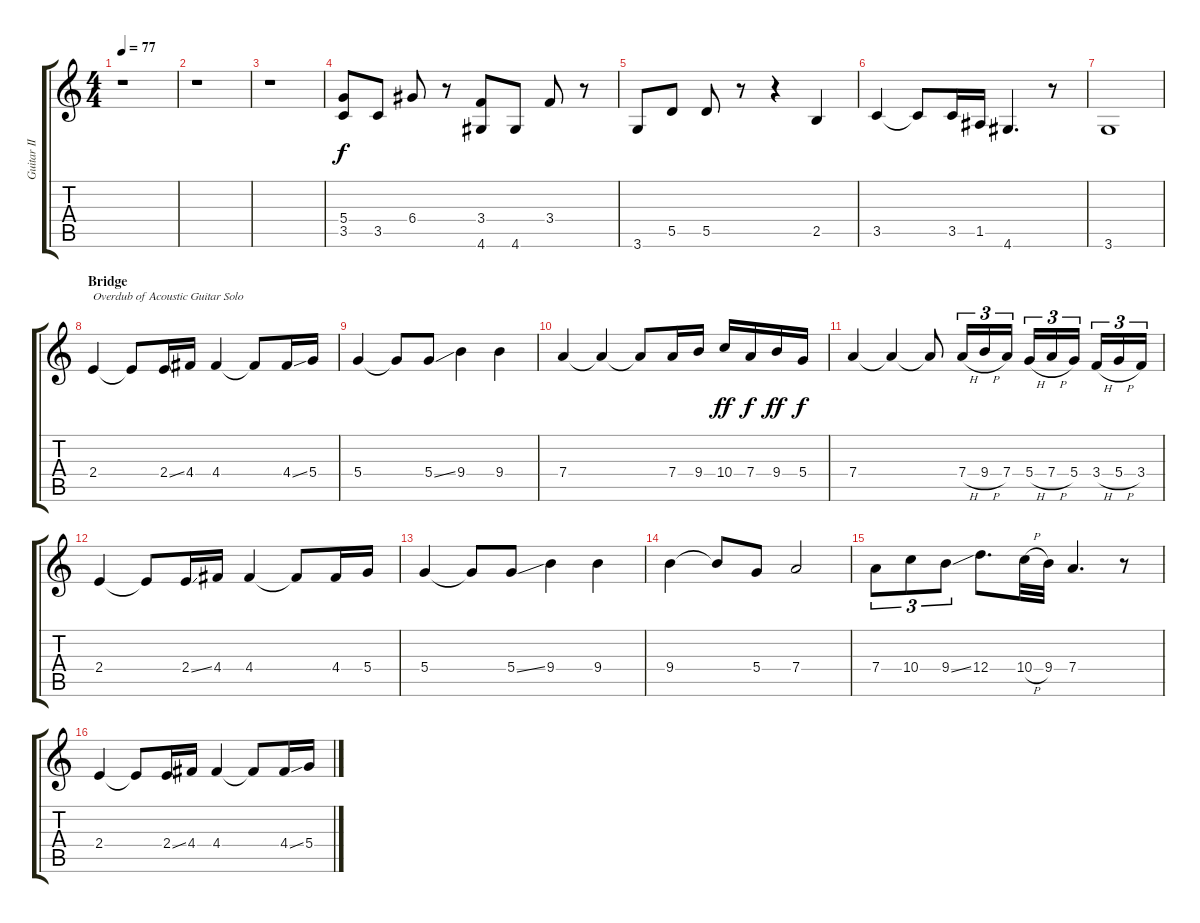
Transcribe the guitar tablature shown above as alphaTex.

\track ("Guitar II" "Guitar II") {instrument acousticguitarsteel}
\staff {score tabs}
\tuning (E4 B3 G3 D3 A2 E2) {hide}
\ts (4 4)
\tempo 77
\clef g2
\ks c
r.1{dy f} |
r.1 |
r.1 |
(5.4 3.5).8 3.5.8 6.4.8 r.8 (3.4 4.6).8 4.6.8 3.4.8 r.8 |
3.6.8 5.5.8 5.5.8 r.8 r.4 2.5.4 |
3.5.4 3.5{t}.8 3.5.16 1.5.16 4.6.4{d} r.8 |
3.6.1 |
\section ("" "Bridge")
2.4.4{txt "Overdub of Acoustic Guitar Solo" instrument acousticguitarnylon} 2.4{t}.8 2.4{ss}.16 4.4.16 4.4.4 4.4{t}.8 4.4{ss}.16 5.4.16 |
5.4.4 5.4{t}.8 5.4{ss}.8 9.4.4 9.4.4 |
7.4.4 7.4{t}.4 7.4{t}.8 7.4.16 9.4.16 10.4.16{dy ff} 7.4.16{dy f} 9.4.16{dy ff} 5.4.16{dy f} |
7.4.4 7.4{t}.4 7.4{t}.8 7.4{h}.16{tu (3 2)} 9.4{h}.16{tu (3 2)} 7.4.16{tu (3 2)} 5.4{h}.16{tu (3 2)} 7.4{h}.16{tu (3 2)} 5.4.16{tu (3 2) beam splitsecondary} 3.4{h}.16{tu (3 2)} 5.4{h}.16{tu (3 2)} 3.4.16{tu (3 2)} |
2.4.4 2.4{t}.8 2.4{ss}.16 4.4.16 4.4.4 4.4{t}.8 4.4.16 5.4.16 |
5.4.4 5.4{t}.8 5.4{ss}.8 9.4.4 9.4.4 |
9.4.4 9.4{t}.8 5.4.8 7.4.2 |
7.4.8{tu (3 2)} 10.4.8{tu (3 2)} 9.4{ss}.8{tu (3 2)} 12.4.8{d} 10.4{h}.32 9.4.32 7.4.4{d} r.8 |
2.4.4 2.4{t}.8 2.4{ss}.16 4.4.16 4.4.4 4.4{t}.8 4.4{ss}.16 5.4.16
